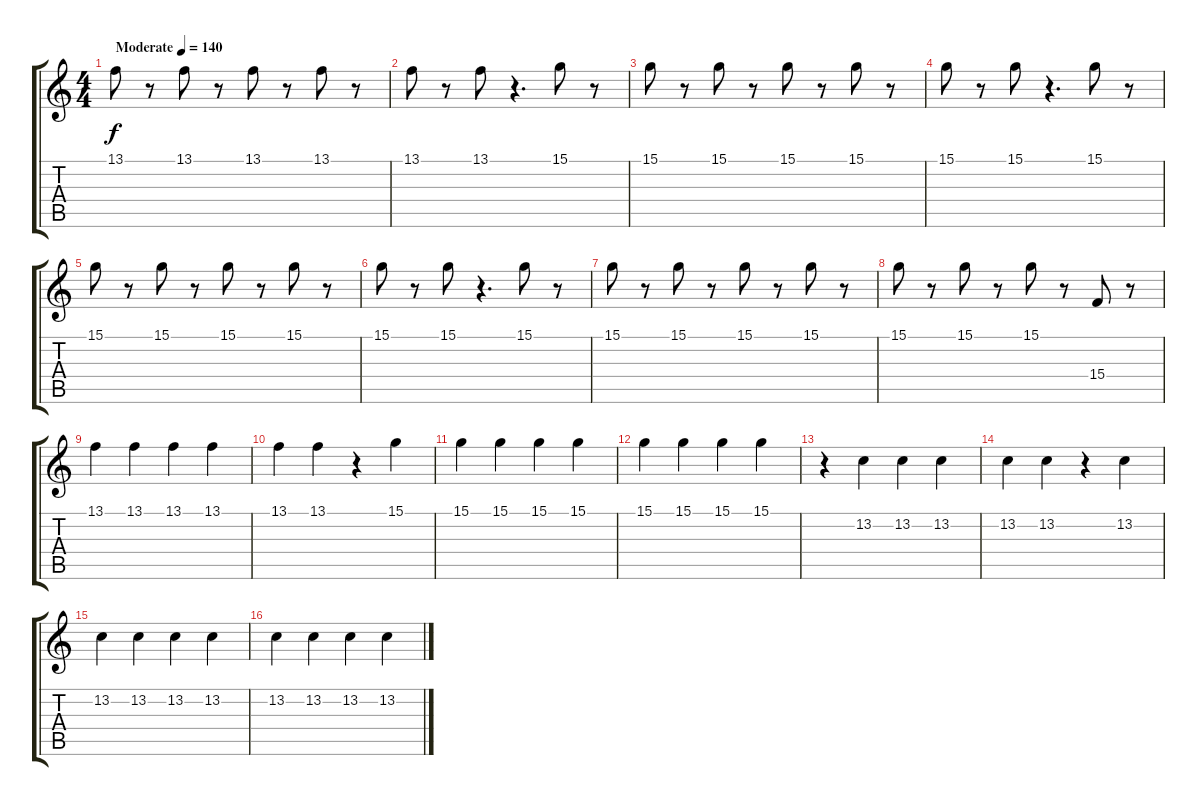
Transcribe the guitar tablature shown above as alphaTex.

\track "" {instrument acousticgrandpiano}
\staff {score tabs}
\tuning (E4 B3 G3 D3 A2 E2) {hide}
\ts (4 4)
\tempo (140 "Moderate")
\clef g2
\ks c
13.1.8{dy f instrument acousticgrandpiano} r.8 13.1.8{volume 6 balance 8} r.8 13.1.8{volume 6 balance 7} r.8 13.1.8{volume 5 balance 7} r.8 |
13.1.8{volume 4 balance 6} r.8 13.1.8{volume 3} r.4{d} 15.1.8{volume 7} r.8 |
15.1.8{volume 6} r.8 15.1.8{volume 5} r.8 15.1.8{volume 5} r.8 15.1.8{volume 4} r.8 |
15.1.8{volume 3} r.8 15.1.8{volume 2} r.4{d} 15.1.8{volume 7} r.8 |
15.1.8{volume 6} r.8 15.1.8{volume 5} r.8 15.1.8{volume 5} r.8 15.1.8{volume 4} r.8 |
15.1.8{volume 3} r.8 15.1.8{volume 2} r.4{d} 15.1.8{volume 7} r.8 |
15.1.8{volume 6} r.8 15.1.8{volume 5} r.8 15.1.8{volume 4} r.8 15.1.8{volume 4} r.8 |
15.1.8{volume 3} r.8 15.1.8{volume 2} r.8 15.1.8{volume 2} r.8 15.4.8{volume 5} r.8 |
13.1.4{volume 7} 13.1.4{volume 7} 13.1.4{volume 6} 13.1.4{volume 5} |
13.1.4{volume 4} 13.1.4{volume 3} r.4 15.1.4{volume 7} |
15.1.4{volume 7} 15.1.4{volume 6} 15.1.4{volume 6} 15.1.4{volume 5} |
15.1.4{volume 4} 15.1.4{volume 4} 15.1.4{volume 3} 15.1.4{volume 2} |
r.4 13.2.4{volume 7} 13.2.4{volume 6} 13.2.4{volume 6} |
13.2.4{volume 5} 13.2.4{volume 4} r.4 13.2.4{volume 7} |
13.2.4{volume 7} 13.2.4{volume 6} 13.2.4{volume 6} 13.2.4{volume 5} |
13.2.4{volume 4} 13.2.4{volume 4} 13.2.4{volume 3} 13.2.4{volume 2}
